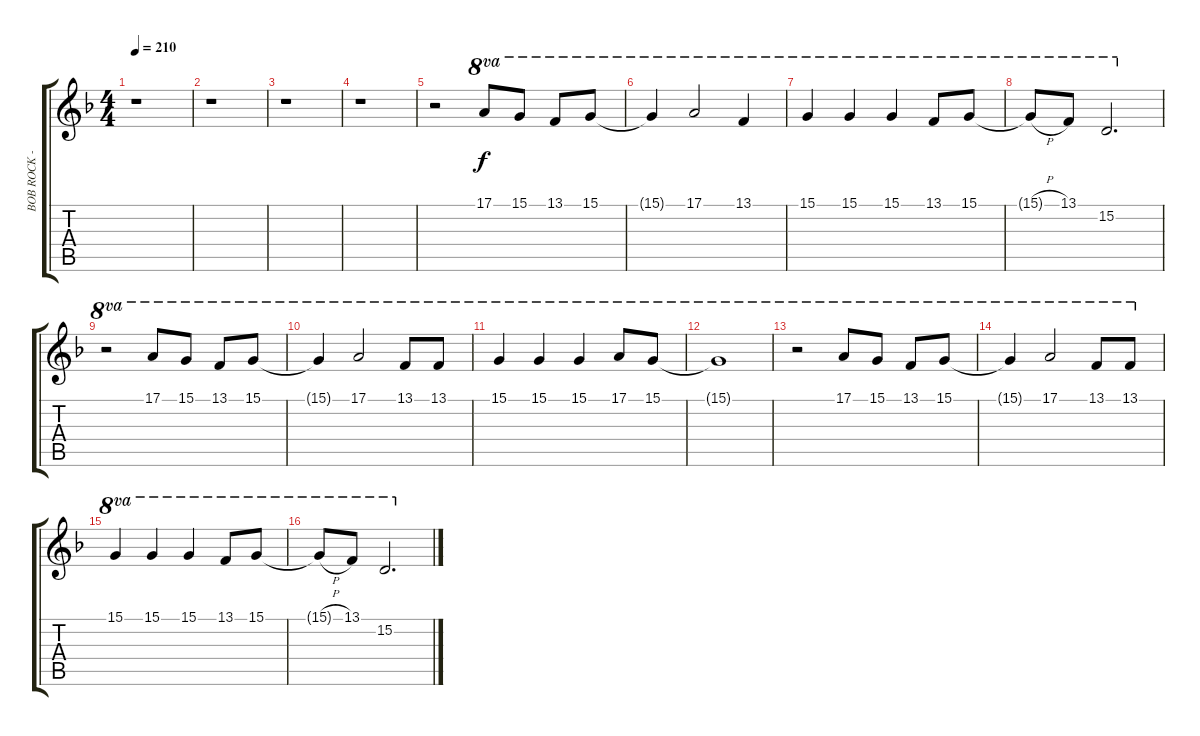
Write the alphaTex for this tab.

\track ("BOB ROCK - VOCALS" "BOB ROCK -") {instrument violin}
\staff {score tabs}
\tuning (E4 B3 G3 D3 A2 E2) {hide}
\ts (4 4)
\tempo 210
\clef g2
\ks f
r.1{dy f} |
r.1 |
r.1 |
r.1 |
r.2 17.1.8{ot 8va} 15.1.8{ot 8va} 13.1.8{ot 8va} 15.1.8{ot 8va} |
15.1{t}.4{ot 8va} 17.1.2{ot 8va} 13.1.4{ot 8va} |
15.1.4{ot 8va} 15.1.4{ot 8va} 15.1.4{ot 8va} 13.1.8{ot 8va} 15.1.8{ot 8va} |
15.1{h t}.8{ot 8va} 13.1.8{ot 8va} 15.2.2{d ot 8va} |
r.2{ot 8va} 17.1.8{ot 8va} 15.1.8{ot 8va} 13.1.8{ot 8va} 15.1.8{ot 8va} |
15.1{t}.4{ot 8va} 17.1.2{ot 8va} 13.1.8{ot 8va} 13.1.8{ot 8va} |
15.1.4{ot 8va} 15.1.4{ot 8va} 15.1.4{ot 8va} 17.1.8{ot 8va} 15.1.8{ot 8va} |
15.1{t}.1{ot 8va} |
r.2{ot 8va} 17.1.8{ot 8va} 15.1.8{ot 8va} 13.1.8{ot 8va} 15.1.8{ot 8va} |
15.1{t}.4{ot 8va} 17.1.2{ot 8va} 13.1.8{ot 8va} 13.1.8{ot 8va} |
15.1.4{ot 8va} 15.1.4{ot 8va} 15.1.4{ot 8va} 13.1.8{ot 8va} 15.1.8{ot 8va} |
15.1{h t}.8{ot 8va} 13.1.8{ot 8va} 15.2.2{d ot 8va}
